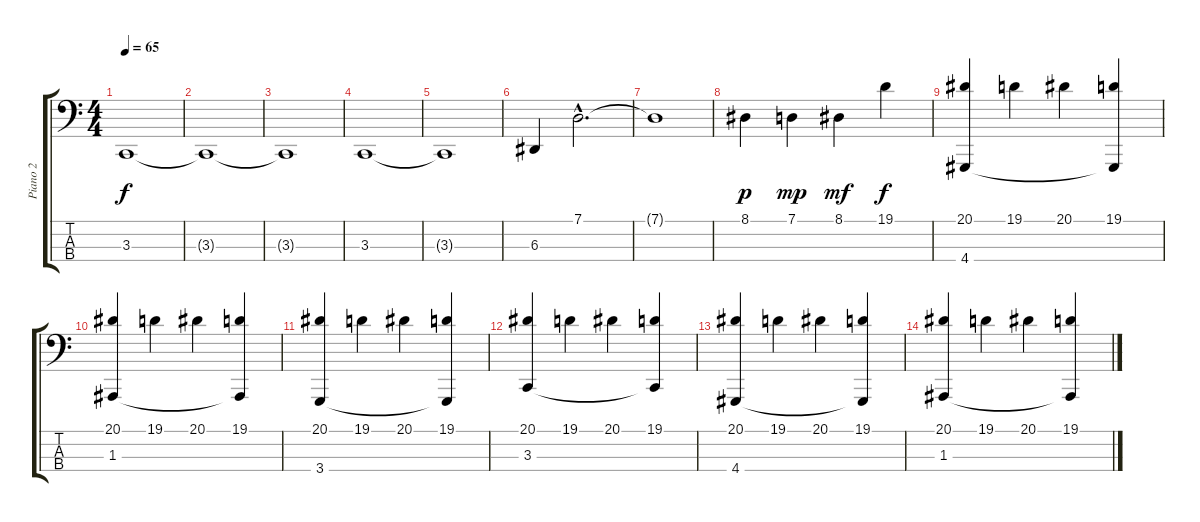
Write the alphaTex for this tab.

\track ("Piano 2" "Piano 2") {instrument brightacousticpiano}
\staff {score tabs}
\tuning (G2 D2 A1 E1) {hide}
\ts (4 4)
\tempo 65
\clef f4
\ks c
3.3{t}.1{dy f} |
3.3{t}.1 |
3.3{t}.1 |
3.3.1 |
3.3{t}.1 |
6.3.4 7.1{hac}.2{d} |
7.1{t}.1 |
8.1.4{dy p} 7.1.4{dy mp} 8.1.4{dy mf} 19.1.4{dy f} |
(20.1 4.4).4 19.1.4 20.1.4 (19.1 4.4{t}).4 |
(20.1 1.3).4 19.1.4 20.1.4 (19.1 1.3{t}).4 |
(20.1 3.4).4 19.1.4 20.1.4 (19.1 3.4{t}).4 |
(20.1 3.3).4 19.1.4 20.1.4 (19.1 3.3{t}).4 |
(20.1 4.4).4 19.1.4 20.1.4 (19.1 4.4{t}).4 |
(20.1 1.3).4 19.1.4 20.1.4 (19.1 1.3{t}).4
